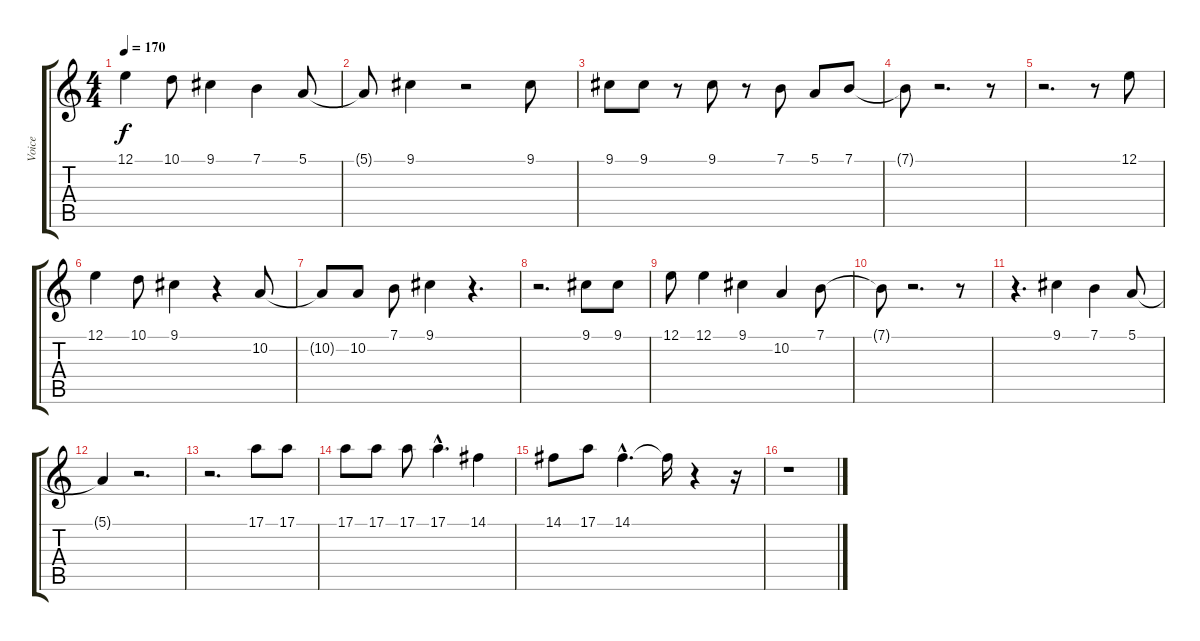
\track ("Voice" "Voice") {instrument lead3calliope}
\staff {score tabs}
\tuning (E4 B3 G3 D3 A2 E2) {hide}
\ts (4 4)
\tempo 170
\clef g2
\ks c
12.1.4{dy f} 10.1.8 9.1.4 7.1.4 5.1.8 |
5.1{t}.8 9.1.4 r.2 9.1.8 |
9.1.8 9.1.8 r.8 9.1.8 r.8 7.1.8 5.1.8 7.1.8 |
7.1{t}.8 r.2{d} r.8 |
r.2{d} r.8 12.1.8 |
12.1.4 10.1.8 9.1.4 r.4 10.2.8 |
10.2{t}.8 10.2.8 7.1.8 9.1.4 r.4{d} |
r.2{d} 9.1.8 9.1.8 |
12.1.8 12.1.4 9.1.4 10.2.4 7.1.8 |
7.1{t}.8 r.2{d} r.8 |
r.4{d} 9.1.4 7.1.4 5.1.8 |
5.1{t}.4 r.2{d} |
r.2{d} 17.1.8 17.1.8 |
17.1.8 17.1.8 17.1.8 17.1{hac}.4{d} 14.1.4 |
14.1.8 17.1.8 14.1{hac}.4{d} 14.1{t}.16 r.4 r.16 |
r.1
